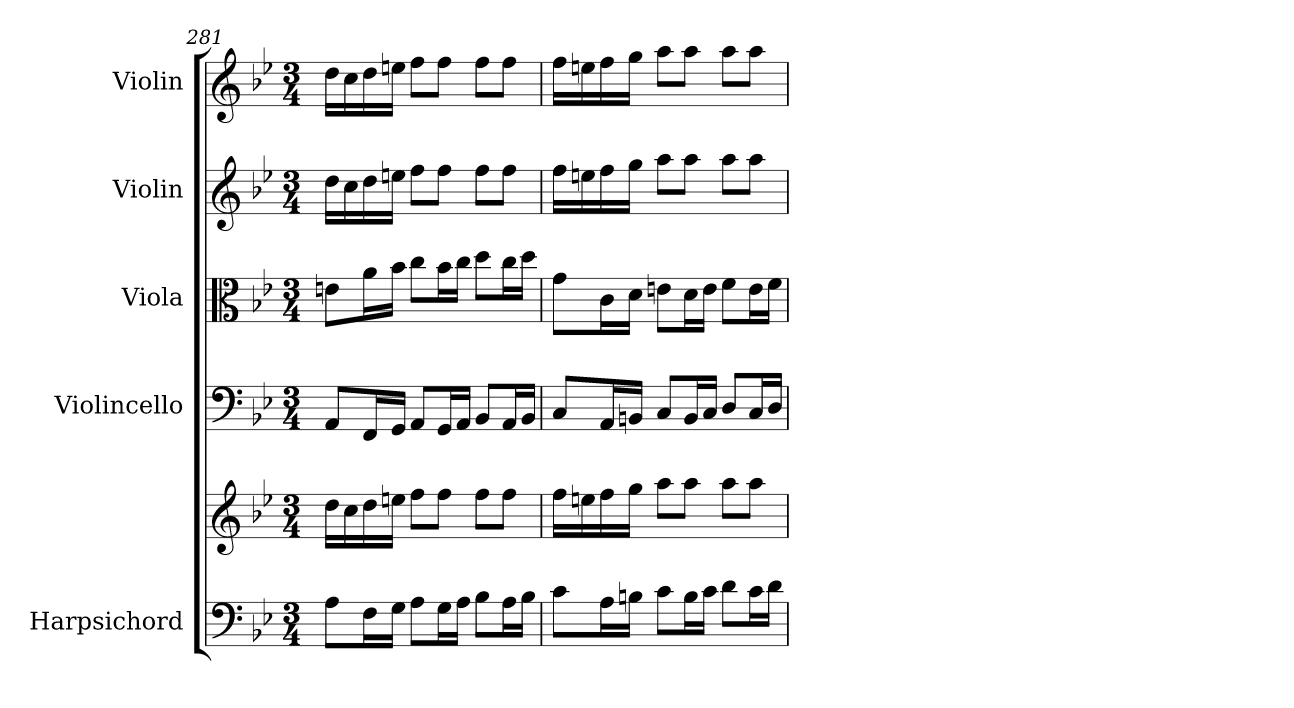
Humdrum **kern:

**kern	**kern	**kern	**kern	**kern	**kern
*part5	*part5	*part4	*part3	*part2	*part1
*staff6	*staff5	*staff4	*staff3	*staff2	*staff1
*I"Harpsichord	*	*I"Violincello	*I"Viola	*I"Violin	*I"Violin
*I'Hpschd	*	*I'Vc	*I'Vla	*I'Vln	*I'Vln
*clefF4	*clefG2	*clefF4	*clefC3	*clefG2	*clefG2
*k[b-e-]	*k[b-e-]	*k[b-e-]	*k[b-e-]	*k[b-e-]	*k[b-e-]
*M3/4	*M3/4	*M3/4	*M3/4	*M3/4	*M3/4
=281	=281	=281	=281	=281	=281
8A\L	16dd\LL	8AA/L	8en\L	16dd\LL	16dd\LL
.	16cc\	.	.	16cc\	16cc\
16F\L	16dd\	16FF/L	16a\L	16dd\	16dd\
16G\JJ	16een\JJ	16GG/JJ	16b-\JJ	16een\JJ	16een\JJ
8A\L	8ff\L	8AA/L	8cc\L	8ff\L	8ff\L
16G\L	8ff\J	16GG/L	16b-\L	8ff\J	8ff\J
16A\JJ	.	16AA/JJ	16cc\JJ	.	.
8B-\L	8ff\L	8BB-/L	8dd\L	8ff\L	8ff\L
16A\L	8ff\J	16AA/L	16cc\L	8ff\J	8ff\J
16B-\JJ	.	16BB-/JJ	16dd\JJ	.	.
=282	=282	=282	=282	=282	=282
8c\L	16ff\LL	8C/L	8g\L	16ff\LL	16ff\LL
.	16een\	.	.	16een\	16een\
16A\L	16ff\	16AA/L	16c\L	16ff\	16ff\
16Bn\JJ	16gg\JJ	16BBn/JJ	16d\JJ	16gg\JJ	16gg\JJ
8c\L	8aa\L	8C/L	8en\L	8aa\L	8aa\L
16B\L	8aa\J	16BB/L	16d\L	8aa\J	8aa\J
16c\JJ	.	16C/JJ	16e\JJ	.	.
8d\L	8aa\L	8D/L	8f\L	8aa\L	8aa\L
16c\L	8aa\J	16C/L	16e\L	8aa\J	8aa\J
16d\JJ	.	16D/JJ	16f\JJ	.	.
=	=	=	=	=	=
*-	*-	*-	*-	*-	*-
